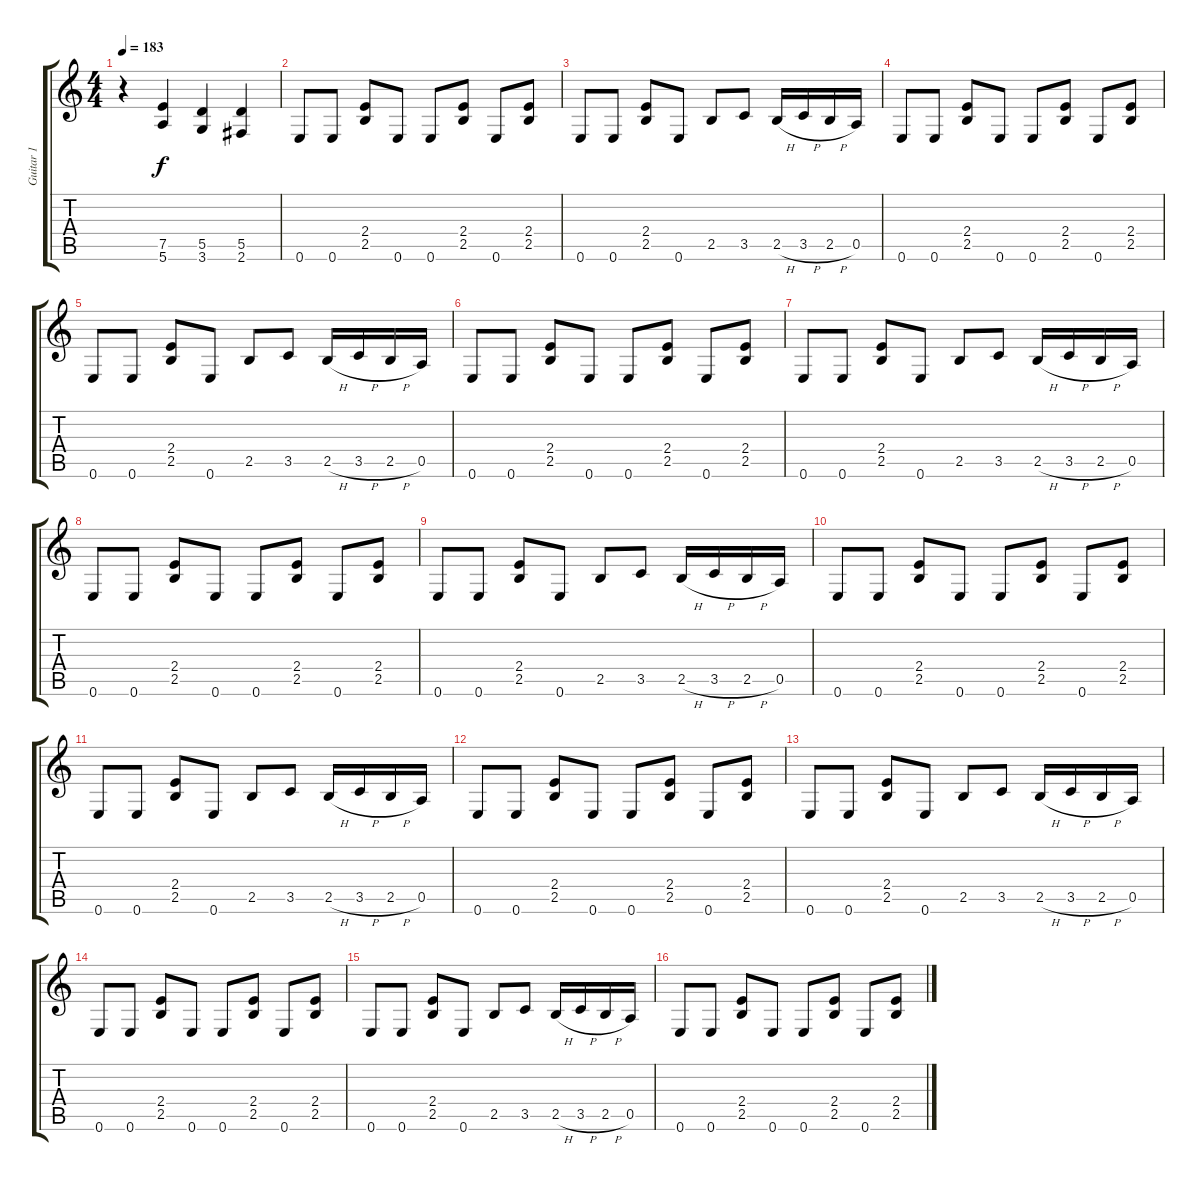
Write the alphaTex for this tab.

\track ("Guitar 1" "Guitar 1") {instrument distortionguitar}
\staff {score tabs}
\tuning (E4 B3 G3 D3 A2 E2) {hide}
\ts (4 4)
\tempo 183
\clef g2
\ks c
r.4{dy f} (7.5 5.6).4 (5.5 3.6).4 (5.5 2.6).4 |
0.6.8 0.6.8 (2.4 2.5).8 0.6.8 0.6.8 (2.4 2.5).8 0.6.8 (2.4 2.5).8 |
0.6.8 0.6.8 (2.4 2.5).8 0.6.8 2.5.8 3.5.8 2.5{h}.16 3.5{h}.16 2.5{h}.16 0.5.16 |
0.6.8 0.6.8 (2.4 2.5).8 0.6.8 0.6.8 (2.4 2.5).8 0.6.8 (2.4 2.5).8 |
0.6.8 0.6.8 (2.4 2.5).8 0.6.8 2.5.8 3.5.8 2.5{h}.16 3.5{h}.16 2.5{h}.16 0.5.16 |
0.6.8 0.6.8 (2.4 2.5).8 0.6.8 0.6.8 (2.4 2.5).8 0.6.8 (2.4 2.5).8 |
0.6.8 0.6.8 (2.4 2.5).8 0.6.8 2.5.8 3.5.8 2.5{h}.16 3.5{h}.16 2.5{h}.16 0.5.16 |
0.6.8 0.6.8 (2.4 2.5).8 0.6.8 0.6.8 (2.4 2.5).8 0.6.8 (2.4 2.5).8 |
0.6.8 0.6.8 (2.4 2.5).8 0.6.8 2.5.8 3.5.8 2.5{h}.16 3.5{h}.16 2.5{h}.16 0.5.16 |
0.6.8 0.6.8 (2.4 2.5).8 0.6.8 0.6.8 (2.4 2.5).8 0.6.8 (2.4 2.5).8 |
0.6.8 0.6.8 (2.4 2.5).8 0.6.8 2.5.8 3.5.8 2.5{h}.16 3.5{h}.16 2.5{h}.16 0.5.16 |
0.6.8 0.6.8 (2.4 2.5).8 0.6.8 0.6.8 (2.4 2.5).8 0.6.8 (2.4 2.5).8 |
0.6.8 0.6.8 (2.4 2.5).8 0.6.8 2.5.8 3.5.8 2.5{h}.16 3.5{h}.16 2.5{h}.16 0.5.16 |
0.6.8 0.6.8 (2.4 2.5).8 0.6.8 0.6.8 (2.4 2.5).8 0.6.8 (2.4 2.5).8 |
0.6.8 0.6.8 (2.4 2.5).8 0.6.8 2.5.8 3.5.8 2.5{h}.16 3.5{h}.16 2.5{h}.16 0.5.16 |
0.6.8 0.6.8 (2.4 2.5).8 0.6.8 0.6.8 (2.4 2.5).8 0.6.8 (2.4 2.5).8
